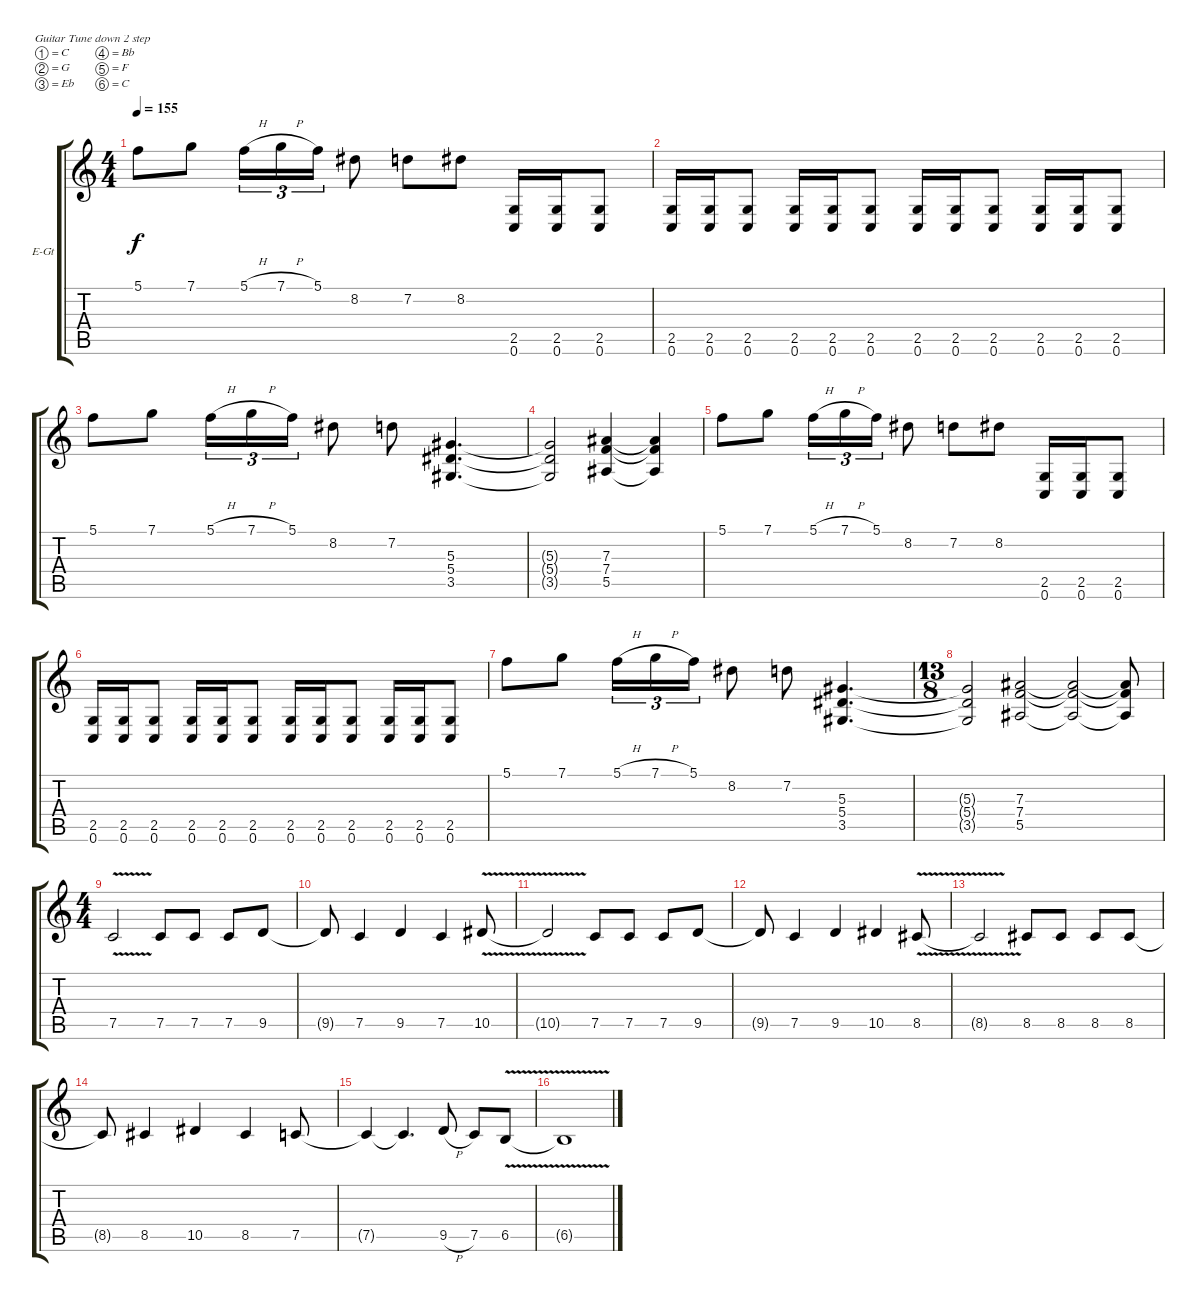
\defaultSystemsLayout 4
\bracketExtendMode groupsimilarinstruments
\firstSystemTrackNameOrientation horizontal
\otherSystemsTrackNameOrientation horizontal
\track ("Michael Amott" "E-Gt") {instrument overdrivenguitar}
\staff {score tabs}
\tuning (C4 G3 Eb3 Bb2 F2 C2)
\ts (4 4)
\tempo 155
\clef g2
\ks c
5.1.8{dy f} 7.1.8 5.1{h}.16{tu (3 2)} 7.1{h}.16{tu (3 2)} 5.1.16{tu (3 2)} 8.2.8 7.2.8 8.2.8 (2.5 0.6).16 (2.5 0.6).16 (2.5 0.6).8 |
(2.5 0.6).16 (2.5 0.6).16 (2.5 0.6).8 (2.5 0.6).16 (2.5 0.6).16 (2.5 0.6).8 (2.5 0.6).16 (2.5 0.6).16 (2.5 0.6).8 (2.5 0.6).16 (2.5 0.6).16 (2.5 0.6).8 |
5.1.8 7.1.8 5.1{h}.16{tu (3 2)} 7.1{h}.16{tu (3 2)} 5.1.16{tu (3 2)} 8.2.8 7.2.8 (5.3 5.4 3.5).4{d} |
(5.3{t} 5.4{t} 3.5{t}).2 (7.3 7.4 5.5).4 (7.3{t} 7.4{t} 5.5{t}).4 |
5.1.8 7.1.8 5.1{h}.16{tu (3 2)} 7.1{h}.16{tu (3 2)} 5.1.16{tu (3 2)} 8.2.8 7.2.8 8.2.8 (2.5 0.6).16 (2.5 0.6).16 (2.5 0.6).8 |
(2.5 0.6).16 (2.5 0.6).16 (2.5 0.6).8 (2.5 0.6).16 (2.5 0.6).16 (2.5 0.6).8 (2.5 0.6).16 (2.5 0.6).16 (2.5 0.6).8 (2.5 0.6).16 (2.5 0.6).16 (2.5 0.6).8 |
5.1.8 7.1.8 5.1{h}.16{tu (3 2)} 7.1{h}.16{tu (3 2)} 5.1.16{tu (3 2)} 8.2.8 7.2.8 (5.3 5.4 3.5).4{d} |
\ts (13 8)
(5.3{t} 5.4{t} 3.5{t}).2 (7.3 7.4 5.5).2 (7.3{t} 7.4{t} 5.5{t}).2 (7.3{t} 7.4{t} 5.5{t}).8 |
\ts (4 4)
7.5{v}.2 7.5.8 7.5.8 7.5.8 9.5.8 |
9.5{t}.8 7.5.4 9.5.4 7.5.4 10.5{v}.8 |
10.5{v t}.2 7.5.8 7.5.8 7.5.8 9.5.8 |
9.5{t}.8 7.5.4 9.5.4 10.5.4 8.5{v}.8 |
8.5{v t}.2 8.5.8 8.5.8 8.5.8 8.5.8 |
8.5{t}.8 8.5.4 10.5.4 8.5.4 7.5.8 |
7.5{t}.4 7.5{t}.4{d} 9.5{h}.8 7.5.8 6.5{v}.8 |
6.5{v t}.1
